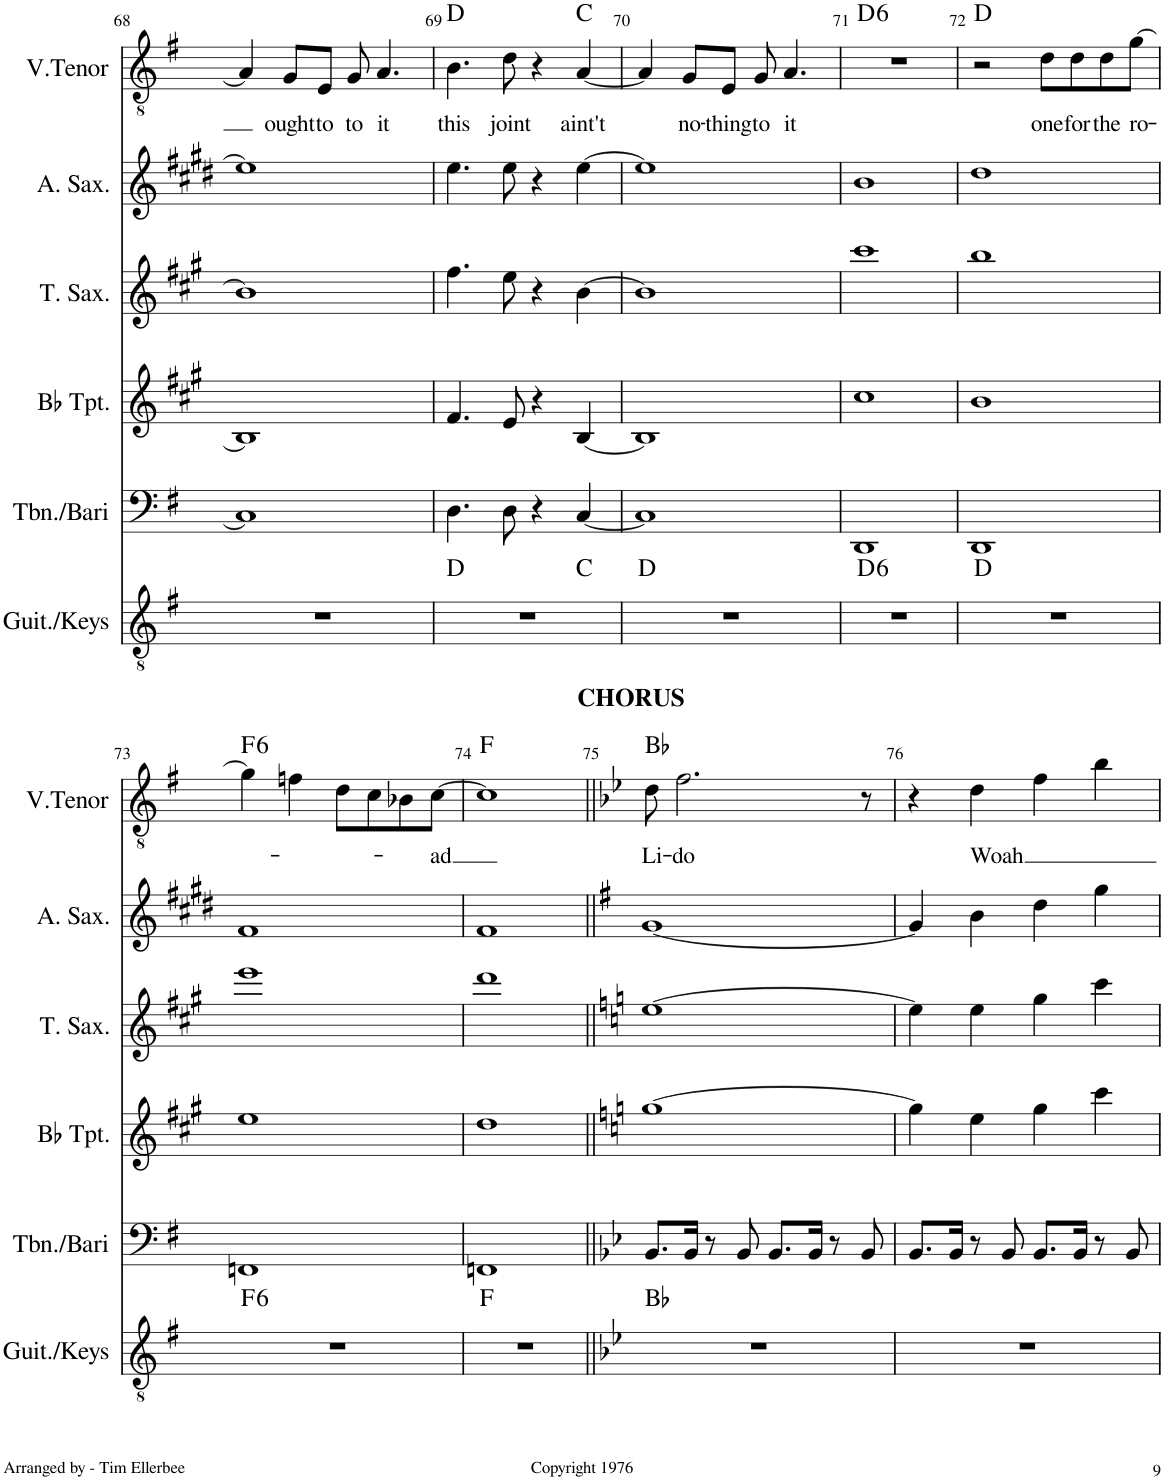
**kern	**harte	**kern	**kern	**kern	**kern	**kern	**text	**harte
*part6	*part6	*part5	*part4	*part3	*part2	*part1	*part1	*part1
*staff6	*	*staff5	*staff4	*staff3	*staff2	*staff1	*staff1	*
*I"Guit./Keys	*	*I"T-bone/Bari	*I"Bb Trumpet	*I"Tenor Saxophone	*I"Alto Saxophone	*I"V. Tenor	*	*
*I'Guit./Keys	*	*I'Tbn./Bari	*I'Bb Tpt.	*I'T. Sax.	*I'A. Sax.	*I'V.Tenor	*	*
!!LO:PB:g=z
*clefGv2	*	*clefF4	*clefG2	*clefG2	*clefG2	*clefGv2	*	*
*	*	*	*Trd1c2	*Trd8c14	*Trd5c9	*	*	*
*k[f#]	*	*k[f#]	*k[f#c#g#]	*k[f#c#g#]	*k[f#c#g#d#]	*k[f#]	*	*
*M4/4	*	*M4/4	*M4/4	*M4/4	*M4/4	*M4/4	*	*
=68	=68	=68	=68	=68	=68	=68	=68	=68
1r	.	1C]	1B]	1b]	1ee]	4A/]	.	.
!	!	!	!	!	!	!	!LO:LY:b	!
.	.	.	.	.	.	8G/L	ought	.
!	!	!	!	!	!	!	!LO:LY:b	!
.	.	.	.	.	.	8E/J	to	.
!	!	!	!	!	!	!	!LO:LY:b	!
.	.	.	.	.	.	8G/	to	.
!	!	!	!	!	!	!	!LO:LY:b	!
.	.	.	.	.	.	4.A/	it	.
=69	=69	=69	=69	=69	=69	=69	=69	=69
!	!	!	!	!	!	!	!LO:LY:b	!
*^	*	*	*	*	*	*	*	*
1r	2.ryy	D:maj	4.D\	4.f#/	4.ff#\	4.ee\	4.B\	this	D:maj
!	!	!	!	!	!	!	!	!LO:LY:b	!
.	.	.	8D\	8e/	8ee\	8ee\	8d\	joint	.
.	.	.	4r	4r	4r	4r	4r	.	.
!	!	!	!	!	!	!	!	!LO:LY:b	!
.	4ryy	C:maj	[4C/	[4B/	[4b\	[4ee\	[4A/	aint't	C:maj
*v	*v	*	*	*	*	*	*	*	*
=70	=70	=70	=70	=70	=70	=70	=70	=70
1r	D:maj	1C]	1B]	1b]	1ee]	4A/]	.	.
!	!	!	!	!	!	!	!LO:LY:b	!
.	.	.	.	.	.	8G/L	no-	.
!	!	!	!	!	!	!	!LO:LY:b	!
.	.	.	.	.	.	8E/J	-thing	.
!	!	!	!	!	!	!	!LO:LY:b	!
.	.	.	.	.	.	8G/	to	.
!	!	!	!	!	!	!	!LO:LY:b	!
.	.	.	.	.	.	4.A/	it	.
=71	=71	=71	=71	=71	=71	=71	=71	=71
!	!LO:H:kt=6	!	!	!	!	!	!	!LO:H:kt=6
1r	D:maj6	1DD	1cc#	1ccc#	1b	1r	.	D:maj6
=72	=72	=72	=72	=72	=72	=72	=72	=72
1r	D:maj	1DD	1b	1bb	1dd#	2r	.	D:maj
!	!	!	!	!	!	!	!LO:LY:b	!
.	.	.	.	.	.	8d\L	one	.
!	!	!	!	!	!	!	!LO:LY:b	!
.	.	.	.	.	.	8d\	for	.
!	!	!	!	!	!	!	!LO:LY:b	!
.	.	.	.	.	.	8d\	the	.
!	!	!	!	!	!	!	!LO:LY:b	!
.	.	.	.	.	.	[8g\J	ro-	.
!!LO:LB:g=z
=73	=73	=73	=73	=73	=73	=73	=73	=73
!	!LO:H:kt=6	!	!	!	!	!	!	!LO:H:kt=6
1r	F:maj6	1FFn	1ee	1eee	1f#	4g\]	.	F:maj6
.	.	.	.	.	.	4fn\	.	.
.	.	.	.	.	.	8d\L	.	.
.	.	.	.	.	.	8c\	.	.
.	.	.	.	.	.	8B-X\	.	.
!	!	!	!	!	!	!	!LO:LY:b	!
.	.	.	.	.	.	[8c\J	-ad	.
=74	=74	=74	=74	=74	=74	=74	=74	=74
1r	F:maj	1FFn	1dd	1ddd	1f#	1c]	.	F:maj
=75||	=75||	=75||	=75||	=75||	=75||	=75||	=75||	=75||
*k[b-e-]	*	*k[b-e-]	*k[]	*k[]	*k[f#]	*k[b-e-]	*	*
!	!	!	!	!	!	!LO:TX:a:B:t=CHORUS	!	!
!	!	!	!	!	!	!	!LO:LY:b	!
1r	Bb:maj	8.BB-/L	[1gg	[1ee	[1g	8d\	Li-	Bb:maj
!	!	!	!	!	!	!	!LO:LY:b	!
.	.	.	.	.	.	2.f\	-do	.
.	.	16BB-/Jk	.	.	.	.	.	.
.	.	8r	.	.	.	.	.	.
.	.	8BB-/	.	.	.	.	.	.
.	.	8.BB-/L	.	.	.	.	.	.
.	.	16BB-/Jk	.	.	.	.	.	.
.	.	8r	.	.	.	.	.	.
.	.	8BB-/	.	.	.	8r	.	.
=76	=76	=76	=76	=76	=76	=76	=76	=76
1r	.	8.BB-/L	4gg\]	4ee\]	4g/]	4r	.	.
.	.	16BB-/Jk	.	.	.	.	.	.
!	!	!	!	!	!	!	!LO:LY:b	!
.	.	8r	4ee\	4ee\	4b\	4d\	Woah	.
.	.	8BB-/	.	.	.	.	.	.
.	.	8.BB-/L	4gg\	4gg\	4dd\	4f\	.	.
.	.	16BB-/Jk	.	.	.	.	.	.
.	.	8r	4ccc\	4ccc\	4gg\	4b-\	.	.
.	.	8BB-/	.	.	.	.	.	.
=	=	=	=	=	=	=	=	=
*-	*-	*-	*-	*-	*-	*-	*-	*-
